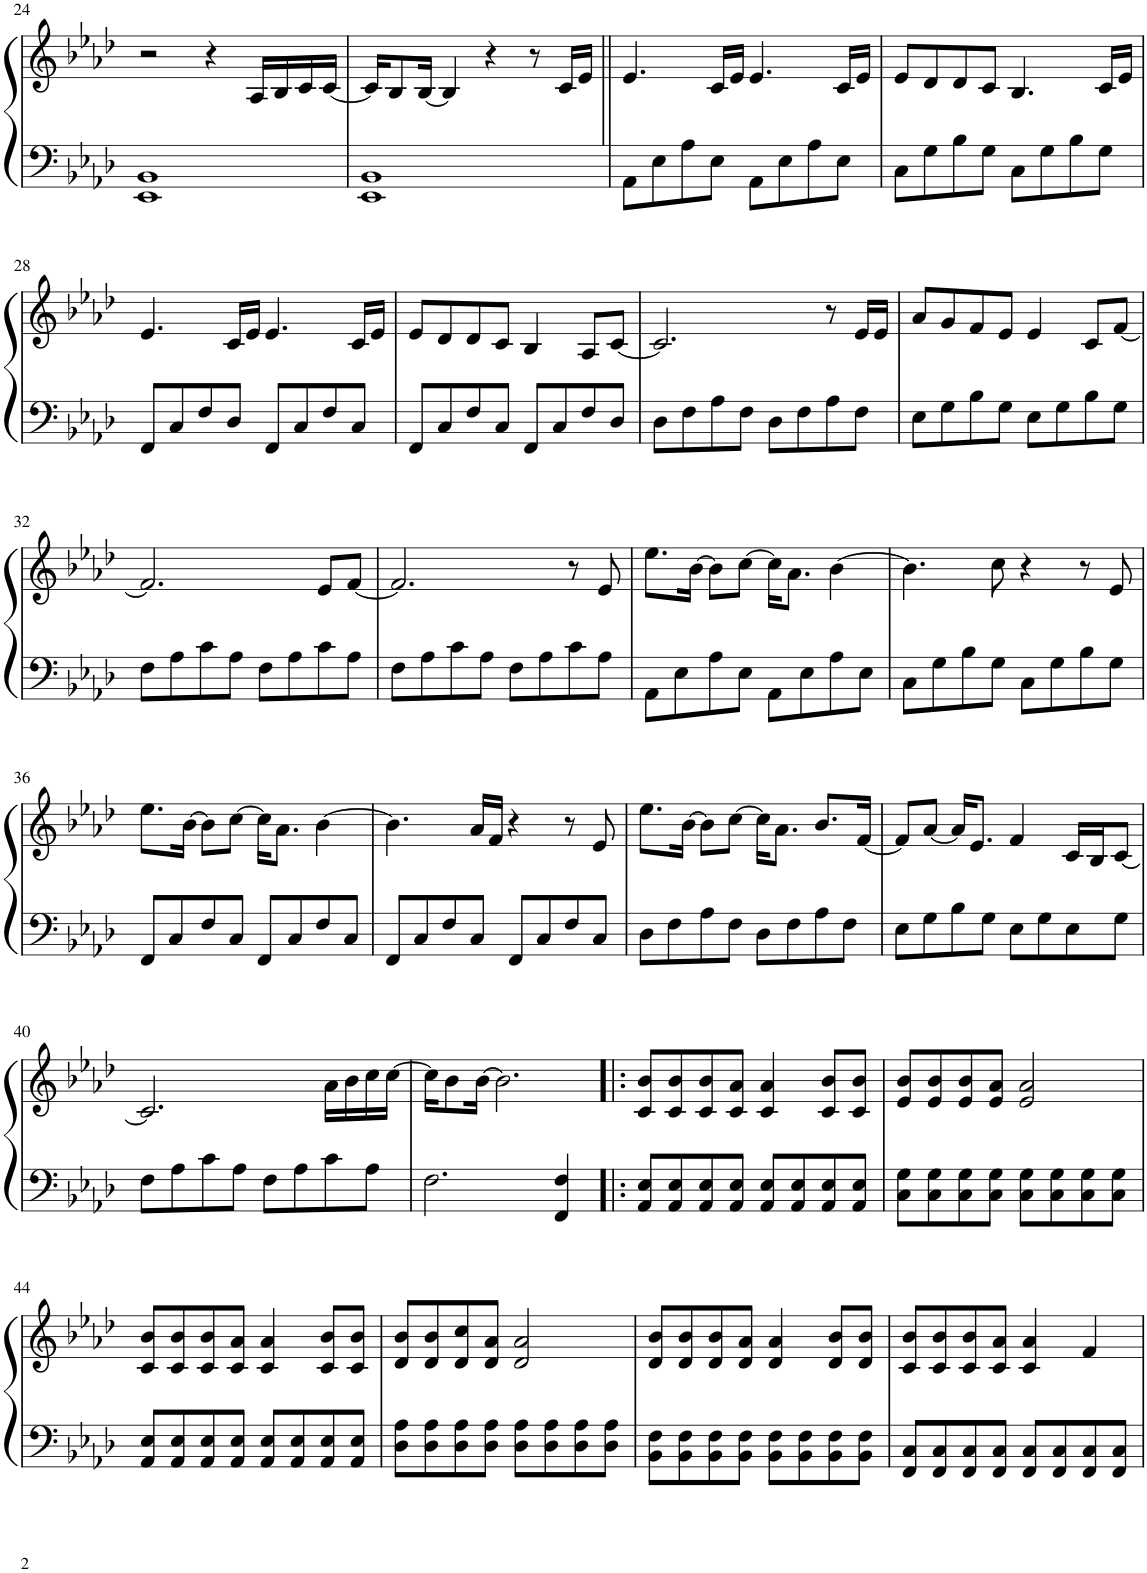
**kern	**kern
*part1	*part1
*staff2	*staff1
*I"Piano	*
*I'Pno.	*
!!LO:PB:g=z
*clefF4	*clefG2
*k[b-e-a-d-]	*k[b-e-a-d-]
*M4/4	*M4/4
=24	=24
1EE- 1BB-	2r
.	4r
.	16A-/LL
.	16B-/
.	16c/
.	[16c/JJ
=25	=25
1EE- 1BB-	16c/KL]
.	8B-/
.	[16B-/Jk
.	4B-/]
.	4r
.	8r
.	16c/LL
.	16e-/JJ
=26||	=26||
8AA-\L	4.e-/
8E-\	.
8A-\	.
8E-\J	16c/LL
.	16e-/JJ
8AA-\L	4.e-/
8E-\	.
8A-\	.
8E-\J	16c/LL
.	16e-/JJ
=27	=27
8C\L	8e-/L
8G\	8d-/
8B-\	8d-/
8G\J	8c/J
8C\L	4.B-/
8G\	.
8B-\	.
8G\J	16c/LL
.	16e-/JJ
!!LO:LB:g=z
=28	=28
8FF/L	4.e-/
8C/	.
8F/	.
8D-/J	16c/LL
.	16e-/JJ
8FF/L	4.e-/
8C/	.
8F/	.
8C/J	16c/LL
.	16e-/JJ
=29	=29
8FF/L	8e-/L
8C/	8d-/
8F/	8d-/
8C/J	8c/J
8FF/L	4B-/
8C/	.
8F/	8A-/L
8D-/J	[8c/J
=30	=30
8D-\L	2.c/]
8F\	.
8A-\	.
8F\J	.
8D-\L	.
8F\	.
8A-\	8r
8F\J	16e-/LL
.	16e-/JJ
=31	=31
8E-\L	8a-/L
8G\	8g/
8B-\	8f/
8G\J	8e-/J
8E-\L	4e-/
8G\	.
8B-\	8c/L
8G\J	[8f/J
!!LO:LB:g=z
=32	=32
8F\L	2.f/]
8A-\	.
8c\	.
8A-\J	.
8F\L	.
8A-\	.
8c\	8e-/L
8A-\J	[8f/J
=33	=33
8F\L	2.f/]
8A-\	.
8c\	.
8A-\J	.
8F\L	.
8A-\	.
8c\	8r
8A-\J	8e-/
=34	=34
8AA-\L	8.ee-\L
8E-\	.
.	[16b-\Jk
8A-\	8b-\L]
8E-\J	[8cc\J
8AA-\L	16cc\KL]
.	8.a-\J
8E-\	.
8A-\	[4b-\
8E-\J	.
=35	=35
8C\L	4.b-\]
8G\	.
8B-\	.
8G\J	8cc\
8C\L	4r
8G\	.
8B-\	8r
8G\J	8e-/
!!LO:LB:g=z
=36	=36
8FF/L	8.ee-\L
8C/	.
.	[16b-\Jk
8F/	8b-\L]
8C/J	[8cc\J
8FF/L	16cc\KL]
.	8.a-\J
8C/	.
8F/	[4b-\
8C/J	.
=37	=37
8FF/L	4.b-\]
8C/	.
8F/	.
8C/J	16a-/LL
.	16f/JJ
8FF/L	4r
8C/	.
8F/	8r
8C/J	8e-/
=38	=38
8D-\L	8.ee-\L
8F\	.
.	[16b-\Jk
8A-\	8b-\L]
8F\J	[8cc\J
8D-\L	16cc\KL]
.	8.a-\J
8F\	.
8A-\	8.b-/L
8F\J	.
.	[16f/Jk
=39	=39
8E-\L	8f/L]
8G\	[8a-/J
8B-\	16a-/KL]
.	8.e-/J
8G\J	.
8E-\L	4f/
8G\	.
8E-\	16c/LL
.	16B-/J
8G\J	[8c/J
!!LO:LB:g=z
=40	=40
8F\L	2.c/]
8A-\	.
8c\	.
8A-\J	.
8F\L	.
8A-\	.
8c\	16a-\LL
.	16b-\
8A-\J	16cc\
.	[16cc\JJ
=41	=41
2.F\	16cc\KL]
.	8b-\
.	[16b-\Jk
.	2.b-\]
4FF/ 4F/	.
=42!|:	=42!|:
8AA-/ 8E-/L	8c/ 8b-/L
8AA-/ 8E-/	8c/ 8b-/
8AA-/ 8E-/	8c/ 8b-/
8AA-/ 8E-/J	8c/ 8a-/J
8AA-/ 8E-/L	4c/ 4a-/
8AA-/ 8E-/	.
8AA-/ 8E-/	8c/ 8b-/L
8AA-/ 8E-/J	8c/ 8b-/J
=43	=43
8C\ 8G\L	8e-/ 8b-/L
8C\ 8G\	8e-/ 8b-/
8C\ 8G\	8e-/ 8b-/
8C\ 8G\J	8e-/ 8a-/J
8C\ 8G\L	2e-/ 2a-/
8C\ 8G\	.
8C\ 8G\	.
8C\ 8G\J	.
!!LO:LB:g=z
=44	=44
8AA-/ 8E-/L	8c/ 8b-/L
8AA-/ 8E-/	8c/ 8b-/
8AA-/ 8E-/	8c/ 8b-/
8AA-/ 8E-/J	8c/ 8a-/J
8AA-/ 8E-/L	4c/ 4a-/
8AA-/ 8E-/	.
8AA-/ 8E-/	8c/ 8b-/L
8AA-/ 8E-/J	8c/ 8b-/J
=45	=45
8D-\ 8A-\L	8d-/ 8b-/L
8D-\ 8A-\	8d-/ 8b-/
8D-\ 8A-\	8d-/ 8cc/
8D-\ 8A-\J	8d-/ 8a-/J
8D-\ 8A-\L	2d-/ 2a-/
8D-\ 8A-\	.
8D-\ 8A-\	.
8D-\ 8A-\J	.
=46	=46
8BB-\ 8F\L	8d-/ 8b-/L
8BB-\ 8F\	8d-/ 8b-/
8BB-\ 8F\	8d-/ 8b-/
8BB-\ 8F\J	8d-/ 8a-/J
8BB-\ 8F\L	4d-/ 4a-/
8BB-\ 8F\	.
8BB-\ 8F\	8d-/ 8b-/L
8BB-\ 8F\J	8d-/ 8b-/J
=47	=47
8FF/ 8C/L	8c/ 8b-/L
8FF/ 8C/	8c/ 8b-/
8FF/ 8C/	8c/ 8b-/
8FF/ 8C/J	8c/ 8a-/J
8FF/ 8C/L	4c/ 4a-/
8FF/ 8C/	.
8FF/ 8C/	4f/
8FF/ 8C/J	.
=	=
*-	*-
